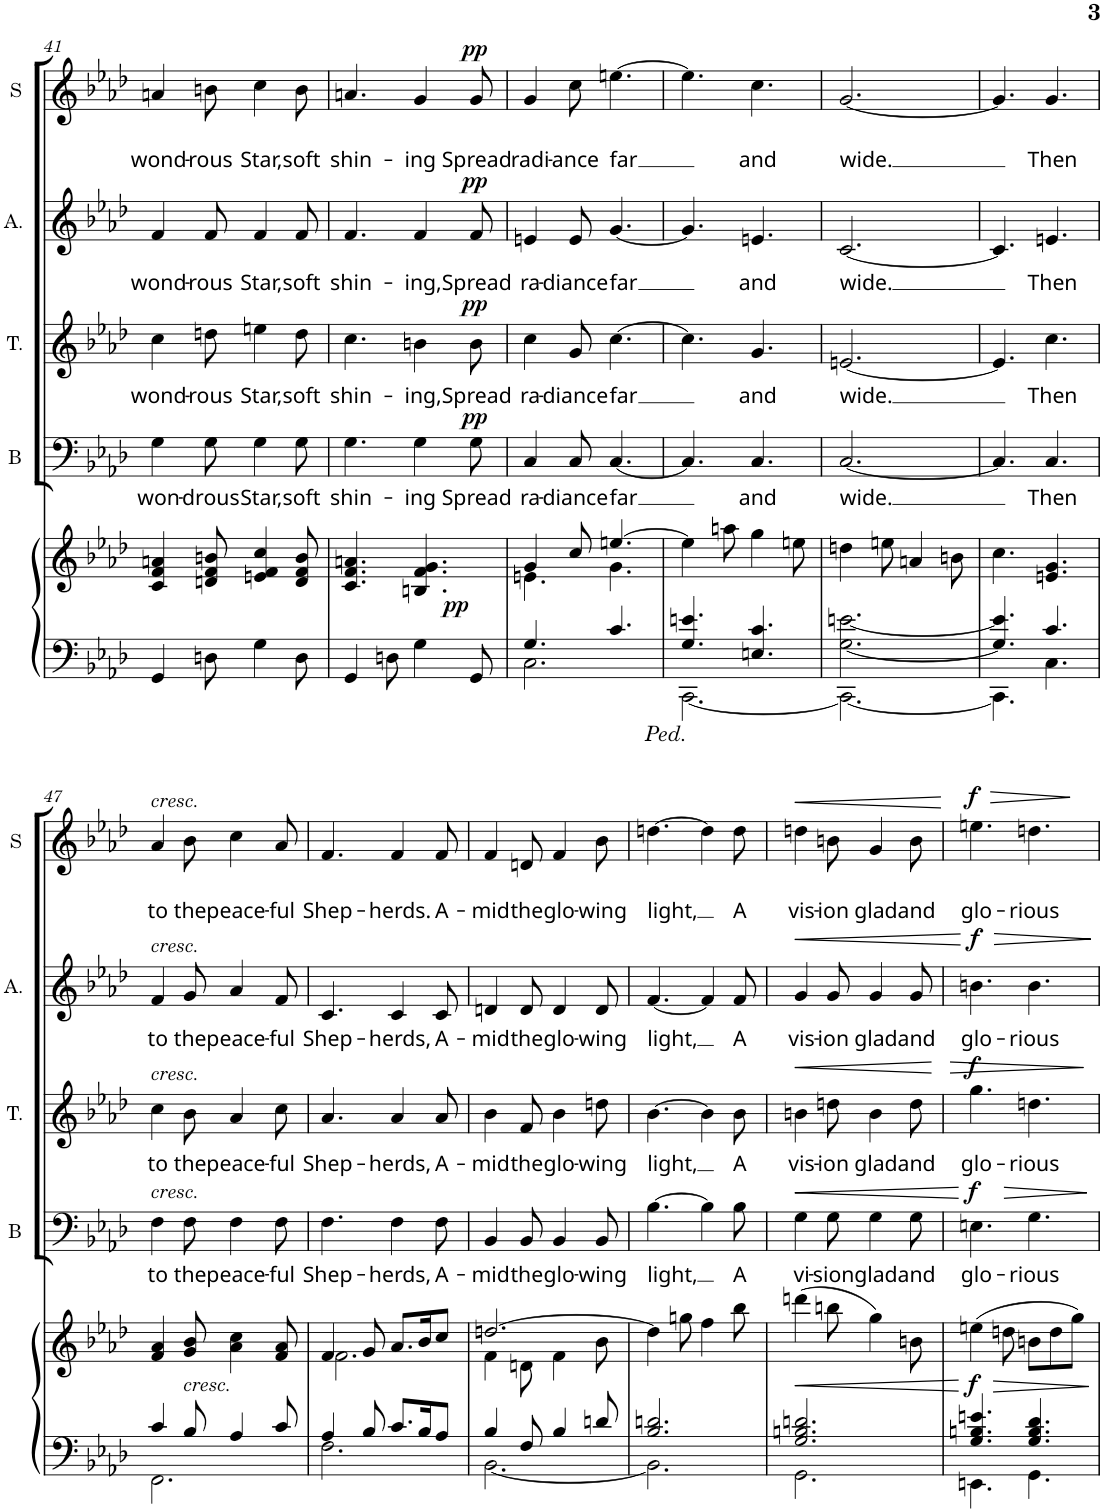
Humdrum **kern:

**kern	**kern	**dynam	**kern	**text	**dynam	**kern	**text	**dynam	**kern	**text	**dynam	**kern	**text	**text	**dynam
*part5	*part5	*part5	*part4	*part4	*part4	*part3	*part3	*part3	*part2	*part2	*part2	*part1	*part1	*part1	*part1
*staff6	*staff5	*staff5/6	*staff4	*staff4	*staff4	*staff3	*staff3	*staff3	*staff2	*staff2	*staff2	*staff1	*staff1	*staff1	*staff1
*I"Orgel	*	*	*I"Bas	*	*	*I"Tenor	*	*	*I"Alt	*	*	*I"Sopraan	*	*	*
*	*	*	*I'B	*	*	*I'T.	*	*	*I'A.	*	*	*I'S	*	*	*
!!LO:PB:g=z
*clefF4	*clefG2	*	*clefF4	*	*	*clefG2	*	*	*clefG2	*	*	*clefG2	*	*	*
*	*	*	*	*	*	*Trd7c12	*	*	*	*	*	*	*	*	*
*k[b-e-a-d-]	*k[b-e-a-d-]	*	*k[b-e-a-d-]	*	*	*k[b-e-a-d-]	*	*	*k[b-e-a-d-]	*	*	*k[b-e-a-d-]	*	*	*
*f:	*f:	*	*f:	*	*	*f:	*	*	*f:	*	*	*f:	*	*	*
*M6/8	*M6/8	*	*M6/8	*	*	*M6/8	*	*	*M6/8	*	*	*M6/8	*	*	*
=41	=41	=41	=41	=41	=41	=41	=41	=41	=41	=41	=41	=41	=41	=41	=41
!	!	!	!	!LO:LY:b	!	!	!LO:LY:b	!	!	!LO:LY:b	!	!	!	!LO:LY:b	!
4GG/	4c/ 4f/ 4an/	.	4G\	won-	.	4cc\	wond-	.	4f/	wond-	.	4an/	.	wond-	.
!	!	!	!	!LO:LY:b	!	!	!LO:LY:b	!	!	!LO:LY:b	!	!	!	!LO:LY:b	!
8Dn\	8dn/ 8f/ 8bn/	.	8G\	-drous	.	8ddn\	-rous	.	8f/	-rous	.	8bn\	.	-rous	.
!	!	!	!	!LO:LY:b	!	!	!LO:LY:b	!	!	!LO:LY:b	!	!	!	!LO:LY:b	!
4G\	4en/ 4f/ 4cc/	.	4G\	Star,	.	4een\	Star,	.	4f/	Star,	.	4cc\	.	Star,	.
!	!	!	!	!LO:LY:b	!	!	!LO:LY:b	!	!	!LO:LY:b	!	!	!	!LO:LY:b	!
8D\	8d/ 8f/ 8b/	.	8G\	soft	.	8dd\	soft	.	8f/	soft	.	8b\	.	soft	.
=42	=42	=42	=42	=42	=42	=42	=42	=42	=42	=42	=42	=42	=42	=42	=42
!	!	!	!	!LO:LY:b	!	!	!LO:LY:b	!	!	!LO:LY:b	!	!	!	!LO:LY:b	!
4GG/	4.c/ 4.f/ 4.an/	.	4.G\	shin-	.	4.cc\	shin-	.	4.f/	shin-	.	4.an/	.	shin-	.
8Dn\	.	.	.	.	.	.	.	.	.	.	.	.	.	.	.
!	!	!LO:DY:b	!	!LO:LY:b	!	!	!LO:LY:b	!	!	!LO:LY:b	!	!	!	!LO:LY:b	!
4G\	4.Bn/ 4.f/ 4.g/	pp	4G\	-ing	.	4bn\	-ing,	.	4f/	-ing,	.	4g/	.	-ing	.
!	!	!	!	!LO:LY:b	!LO:DY:a	!	!LO:LY:b	!LO:DY:a	!	!LO:LY:b	!LO:DY:a	!	!	!LO:LY:b	!LO:DY:a
8GG/	.	.	8G\	Spread	pp	8b\	Spread	pp	8f/	Spread	pp	8g/	.	Spread	pp
=43	=43	=43	=43	=43	=43	=43	=43	=43	=43	=43	=43	=43	=43	=43	=43
*^	*^	*	*	*	*	*	*	*	*	*	*	*	*	*	*
!	!	!	!	!	!	!LO:LY:b	!	!	!LO:LY:b	!	!	!LO:LY:b	!	!	!	!LO:LY:b	!
4.G/	2.C\	4g/	4.en\	.	4C/	ra-	.	4cc\	ra-	.	4en/	ra-	.	4g/	.	radi-	.
!	!	!	!	!	!	!LO:LY:b	!	!	!LO:LY:b	!	!	!LO:LY:b	!	!	!	!LO:LY:b	!
.	.	8cc/	.	.	8C/	-diance	.	8g/	-diance	.	8e/	-diance	.	8cc\	.	-ance	.
!	!	!	!	!	!	!LO:LY:b	!	!	!LO:LY:b	!	!	!LO:LY:b	!	!	!	!LO:LY:b	!
4.c/	.	[4.een/	4.g\	.	[4.C/	far	.	[4.cc\	far	.	[4.g/	far	.	[4.een\	.	far	.
=44	=44	=44	=44	=44	=44	=44	=44	=44	=44	=44	=44	=44	=44	=44	=44	=44	=44
!LO:TX:b:i:t=Ped.	!	!	!	!	!	!	!	!	!	!	!	!	!	!	!	!	!
*	*	*v	*v	*	*	*	*	*	*	*	*	*	*	*	*	*	*
4.G/ 4.en/	[2.CC\	4ee\]	.	4.C/]	.	.	4.cc\]	.	.	4.g/]	.	.	4.ee\]	.	.	.
.	.	8aan\	.	.	.	.	.	.	.	.	.	.	.	.	.	.
!	!	!	!	!	!LO:LY:b	!	!	!LO:LY:b	!	!	!LO:LY:b	!	!	!	!LO:LY:b	!
4.En/ 4.c/	.	4gg\	.	4.C/	and	.	4.g/	and	.	4.en/	and	.	4.cc\	.	and	.
.	.	8een\	.	.	.	.	.	.	.	.	.	.	.	.	.	.
=45	=45	=45	=45	=45	=45	=45	=45	=45	=45	=45	=45	=45	=45	=45	=45	=45
!	!	!	!	!	!LO:LY:b	!	!	!LO:LY:b	!	!	!LO:LY:b	!	!	!	!LO:LY:b	!
[2.G\ [2.en\	2.CC\_	4ddn\	.	[2.C/	wide.	.	[2.en/	wide.	.	[2.c/	wide.	.	[2.g/	.	wide.	.
.	.	8een\	.	.	.	.	.	.	.	.	.	.	.	.	.	.
.	.	4an/	.	.	.	.	.	.	.	.	.	.	.	.	.	.
.	.	8bn\	.	.	.	.	.	.	.	.	.	.	.	.	.	.
=46	=46	=46	=46	=46	=46	=46	=46	=46	=46	=46	=46	=46	=46	=46	=46	=46
4.G/] 4.e/]	4.CC\]	4.cc\	.	4.C/]	.	.	4.e/]	.	.	4.c/]	.	.	4.g/]	.	.	.
!	!	!	!	!	!LO:LY:b	!	!	!LO:LY:b	!	!	!LO:LY:b	!	!	!	!LO:LY:b	!
4.c/	4.C\	4.en/ 4.g/	.	4.C/	Then	.	4.cc\	Then	.	4.en/	Then	.	4.g/	.	Then	.
!!LO:LB:g=z
=47	=47	=47	=47	=47	=47	=47	=47	=47	=47	=47	=47	=47	=47	=47	=47	=47
!	!	!	!	!	!	!	!	!	!	!	!	!	!LO:TX:a:i:t=cresc.	!	!	!
!	!	!	!	!	!	!	!	!	!	!LO:TX:a:i:t=cresc.	!	!	!	!	!	!
!	!	!	!	!	!	!	!LO:TX:a:i:t=cresc.	!	!	!	!	!	!	!	!	!
!	!	!	!	!LO:TX:a:i:t=cresc.	!	!	!	!	!	!	!	!	!	!	!	!
!	!	!	!	!	!LO:LY:b	!	!	!LO:LY:b	!	!	!LO:LY:b	!	!	!	!LO:LY:b	!
4c/	2.FF\	4f/ 4a-/	.	4F\	to	.	4cc\	to	.	4f/	to	.	4a-/	.	to	.
!	!	!LO:TX:b:i:t=cresc.	!	!	!	!	!	!	!	!	!	!	!	!	!	!
!	!	!	!	!	!LO:LY:b	!	!	!LO:LY:b	!	!	!LO:LY:b	!	!	!	!LO:LY:b	!
8B-/	.	8g/ 8b-/	.	8F\	the	.	8b-\	the	.	8g/	the	.	8b-\	.	the	.
!	!	!	!	!	!LO:LY:b	!	!	!LO:LY:b	!	!	!LO:LY:b	!	!	!	!LO:LY:b	!
4A-/	.	4a-\ 4cc\	.	4F\	peace-	.	4a-/	peace-	.	4a-/	peace-	.	4cc\	.	peace-	.
!	!	!	!	!	!LO:LY:b	!	!	!LO:LY:b	!	!	!LO:LY:b	!	!	!	!LO:LY:b	!
8c/	.	8f/ 8a-/	.	8F\	-ful	.	8cc\	-ful	.	8f/	-ful	.	8a-/	.	-ful	.
=48	=48	=48	=48	=48	=48	=48	=48	=48	=48	=48	=48	=48	=48	=48	=48	=48
*	*	*^	*	*	*	*	*	*	*	*	*	*	*	*	*	*
!	!	!	!	!	!	!LO:LY:b	!	!	!LO:LY:b	!	!	!LO:LY:b	!	!	!	!LO:LY:b	!
4A-/	2.F\	4f/	2.f\	.	4.F\	Shep-	.	4.a-/	Shep-	.	4.c/	Shep-	.	4.f/	.	Shep-	.
8B-/	.	8g/	.	.	.	.	.	.	.	.	.	.	.	.	.	.	.
!	!	!	!	!	!	!LO:LY:b	!	!	!LO:LY:b	!	!	!LO:LY:b	!	!	!	!LO:LY:b	!
8.c/L	.	8.a-/L	.	.	4F\	-herds,	.	4a-/	-herds,	.	4c/	-herds,	.	4f/	.	-herds.	.
16B-/K	.	16b-/K	.	.	.	.	.	.	.	.	.	.	.	.	.	.	.
!	!	!	!	!	!	!LO:LY:b	!	!	!LO:LY:b	!	!	!LO:LY:b	!	!	!	!LO:LY:b	!
8A-/J	.	8cc/J	.	.	8F\	A-	.	8a-/	A-	.	8c/	A-	.	8f/	.	A-	.
=49	=49	=49	=49	=49	=49	=49	=49	=49	=49	=49	=49	=49	=49	=49	=49	=49	=49
!	!	!	!	!	!	!LO:LY:b	!	!	!LO:LY:b	!	!	!LO:LY:b	!	!	!	!LO:LY:b	!
4B-/	[2.BB-\	[2.ddn/	4f\	.	4BB-/	-mid	.	4b-\	-mid	.	4dn/	-mid	.	4f/	.	-mid	.
!	!	!	!	!	!	!LO:LY:b	!	!	!LO:LY:b	!	!	!LO:LY:b	!	!	!	!LO:LY:b	!
8F/	.	.	8dn\	.	8BB-/	the	.	8f/	the	.	8d/	the	.	8dn/	.	the	.
!	!	!	!	!	!	!LO:LY:b	!	!	!LO:LY:b	!	!	!LO:LY:b	!	!	!	!LO:LY:b	!
4B-/	.	.	4f\	.	4BB-/	glo-	.	4b-\	glo-	.	4d/	glo-	.	4f/	.	glo-	.
!	!	!	!	!	!	!LO:LY:b	!	!	!LO:LY:b	!	!	!LO:LY:b	!	!	!	!LO:LY:b	!
8dn/	.	.	8b-\	.	8BB-/	-wing	.	8ddn\	-wing	.	8d/	-wing	.	8b-\	.	-wing	.
=50	=50	=50	=50	=50	=50	=50	=50	=50	=50	=50	=50	=50	=50	=50	=50	=50	=50
!	!	!	!	!	!	!LO:LY:b	!	!	!LO:LY:b	!	!	!LO:LY:b	!	!	!	!LO:LY:b	!
*	*	*v	*v	*	*	*	*	*	*	*	*	*	*	*	*	*	*
2.B-/ 2.dn/	2.BB-\]	4dd\]	.	[4.B-\	light,	.	[4.b-\	light,	.	[4.f/	light,	.	[4.ddn\	.	light,	.
.	.	8ggn\	.	.	.	.	.	.	.	.	.	.	.	.	.	.
.	.	4ff\	.	4B-\]	.	.	4b-\]	.	.	4f/]	.	.	4dd\]	.	.	.
!	!	!	!	!	!LO:LY:b	!	!	!LO:LY:b	!	!	!LO:LY:b	!	!	!	!LO:LY:b	!
.	.	8bb-\	.	8B-\	A	.	8b-\	A	.	8f/	A	.	8dd\	.	A	.
=51	=51	=51	=51	=51	=51	=51	=51	=51	=51	=51	=51	=51	=51	=51	=51	=51
!	!	!	!LO:HP:b	!	!LO:LY:b	!LO:HP:b	!	!LO:LY:b	!LO:HP:b	!	!LO:LY:b	!LO:HP:b	!	!	!LO:LY:b	!LO:HP:b
2.G/ 2.Bn/ 2.dn/	2.GG\	(>4dddn\	<	4G\	vi-	<	4bn\	vis-	<	4g/	vis-	<	4ddn\	.	vis-	<
!	!	!	!	!	!LO:LY:b	!	!	!LO:LY:b	!	!	!LO:LY:b	!	!	!	!LO:LY:b	!
.	.	8bbn\	.	8G\	-sion	.	8ddn\	-ion	.	8g/	-ion	.	8bn\	.	-ion	.
!	!	!	!	!	!LO:LY:b	!	!	!LO:LY:b	!	!	!LO:LY:b	!	!	!	!LO:LY:b	!
.	.	4gg\)	.	4G\	glad	.	4b\	glad	.	4g/	glad	.	4g/	.	glad	.
!	!	!	!	!	!LO:LY:b	!	!	!LO:LY:b	!	!	!LO:LY:b	!	!	!	!LO:LY:b	!
.	.	8bn\	.	8G\	and	.	8dd\	and	.	8g/	and	.	8b\	.	and	.
*v	*v	*	*	*	*	*	*	*	*	*	*	*	*	*	*	*
.	.	[	.	.	[	.	.	[	.	.	[	.	.	.	.
=52	=52	=52	=52	=52	=52	=52	=52	=52	=52	=52	=52	=52	=52	=52	=52
*^	*	*	*	*	*	*	*	*	*	*	*	*	*	*	*
!	!	!	!LO:DY:b	!	!LO:LY:b	!LO:HP:b	!	!LO:LY:b	!LO:HP:b	!	!LO:LY:b	!	!	!	!LO:LY:b	!LO:HP:b
!	!	!	!	!	!	!LO:DY:n=1:a	!	!	!LO:DY:n=1:a	!	!	!LO:DY:a	!	!	!	!LO:DY:n=1:a
4.G/ 4.Bn/ 4.en/	4.EEn\	(>4een\	f	4.En\	glo-	> f	4.gg\	glo-	> f	4.bn\	glo-	f	4.een\	.	glo-	> f
!	!	!	!LO:HP:b	!	!	!	!	!	!	!	!	!	!	!	!	!
.	.	8ddn\	>	.	.	.	.	.	.	.	.	.	.	.	.	.
!	!	!	!	!	!LO:LY:b	!	!	!LO:LY:b	!	!	!LO:LY:b	!LO:HP:b	!	!	!LO:LY:b	!
4.G/ 4.B/ 4.d-/	4.GG\	8bn\L	.	4.G\	-rious	.	4.ddn\	-rious	.	4.b\	-rious	>	4.ddn\	.	-rious	[
.	.	8dd\	.	.	.	.	.	.	.	.	.	.	.	.	.	.
.	.	8gg\J)	.	.	.	.	.	.	.	.	.	.	.	.	.	.
*v	*v	*	*	*	*	*	*	*	*	*	*	*	*	*	*	*
.	.	]	.	.	]	.	.	]	.	.	]	.	.	.	]
=	=	=	=	=	=	=	=	=	=	=	=	=	=	=	=
*-	*-	*-	*-	*-	*-	*-	*-	*-	*-	*-	*-	*-	*-	*-	*-
